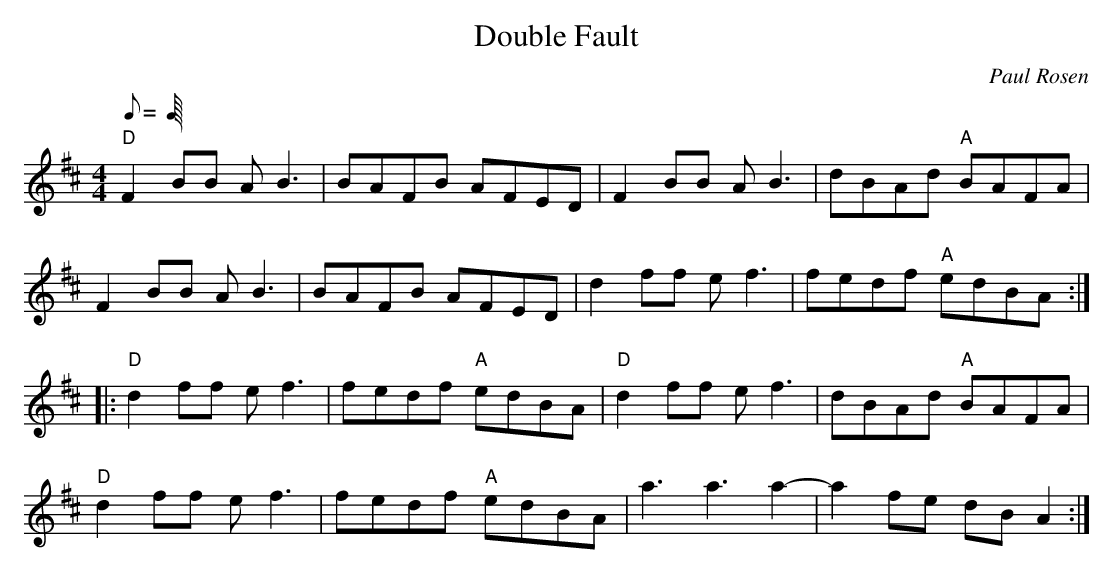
X:1
T:Double Fault
M:4/4
L:1/8
Q:C4=112
C:Paul Rosen
K:D
"D"F2BB AB3|BAFB AFED|F2BB AB3|dBAd "A"BAFA|
F2BB AB3|BAFB AFED|d2ff ef3|fedf "A"edBA:|
|:"D"d2ff ef3|fedf "A"edBA|"D"d2ff ef3|dBAd "A"BAFA|
"D"d2ff ef3|fedf "A"edBA|a3a3 a2-|a2fe dBA2:|
